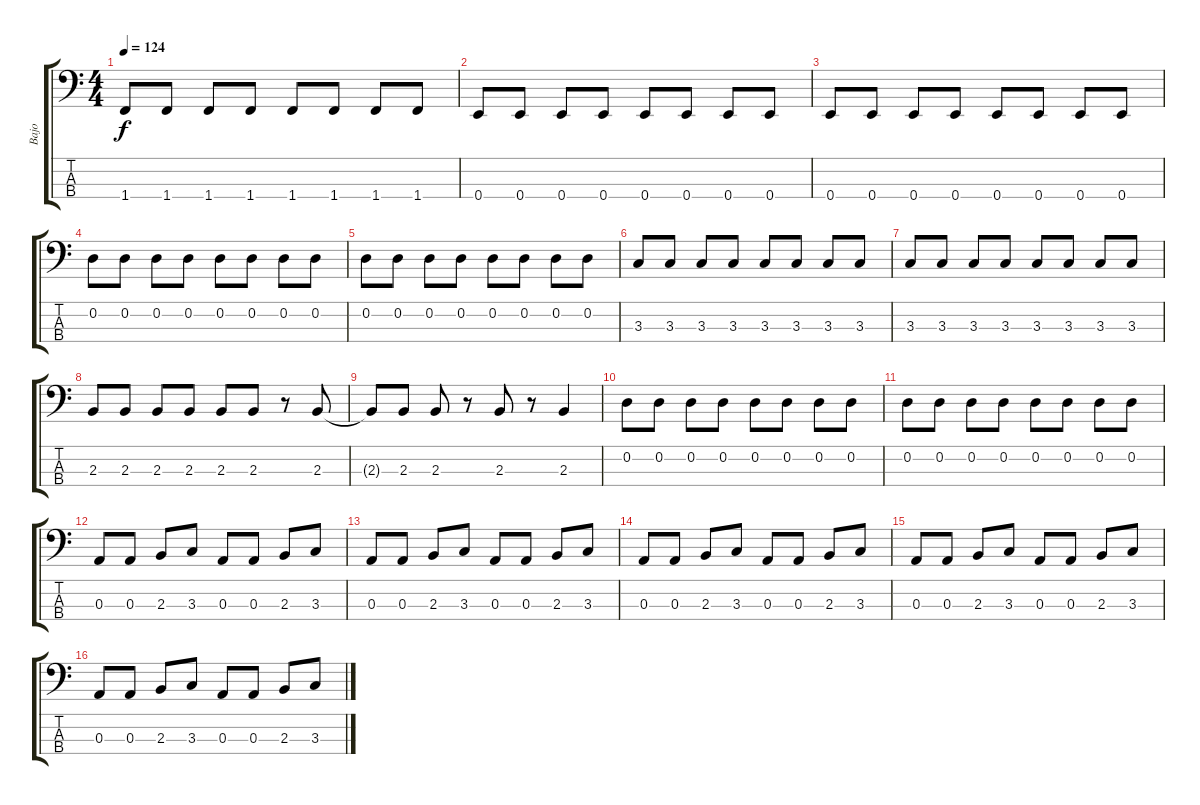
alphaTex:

\track ("Bajo" "Bajo") {instrument electricbasspick}
\staff {score tabs}
\tuning (G2 D2 A1 E1) {hide}
\ts (4 4)
\tempo 124
\clef f4
\ks c
1.4.8{dy f} 1.4.8 1.4.8 1.4.8 1.4.8 1.4.8 1.4.8 1.4.8 |
0.4.8 0.4.8 0.4.8 0.4.8 0.4.8 0.4.8 0.4.8 0.4.8 |
0.4.8 0.4.8 0.4.8 0.4.8 0.4.8 0.4.8 0.4.8 0.4.8 |
0.2.8 0.2.8 0.2.8 0.2.8 0.2.8 0.2.8 0.2.8 0.2.8 |
0.2.8 0.2.8 0.2.8 0.2.8 0.2.8 0.2.8 0.2.8 0.2.8 |
3.3.8 3.3.8 3.3.8 3.3.8 3.3.8 3.3.8 3.3.8 3.3.8 |
3.3.8 3.3.8 3.3.8 3.3.8 3.3.8 3.3.8 3.3.8 3.3.8 |
2.3.8 2.3.8 2.3.8 2.3.8 2.3.8 2.3.8 r.8 2.3.8 |
2.3{t}.8 2.3.8 2.3.8 r.8 2.3.8 r.8 2.3.4 |
0.2.8 0.2.8{volume 16} 0.2.8 0.2.8 0.2.8 0.2.8 0.2.8 0.2.8 |
0.2.8 0.2.8 0.2.8 0.2.8 0.2.8 0.2.8 0.2.8 0.2.8 |
0.3.8 0.3.8 2.3.8 3.3.8 0.3.8 0.3.8 2.3.8 3.3.8 |
0.3.8 0.3.8 2.3.8 3.3.8 0.3.8 0.3.8 2.3.8 3.3.8 |
0.3.8 0.3.8 2.3.8 3.3.8 0.3.8 0.3.8 2.3.8 3.3.8 |
0.3.8 0.3.8 2.3.8 3.3.8 0.3.8 0.3.8 2.3.8 3.3.8 |
0.3.8 0.3.8 2.3.8 3.3.8 0.3.8 0.3.8 2.3.8 3.3.8
